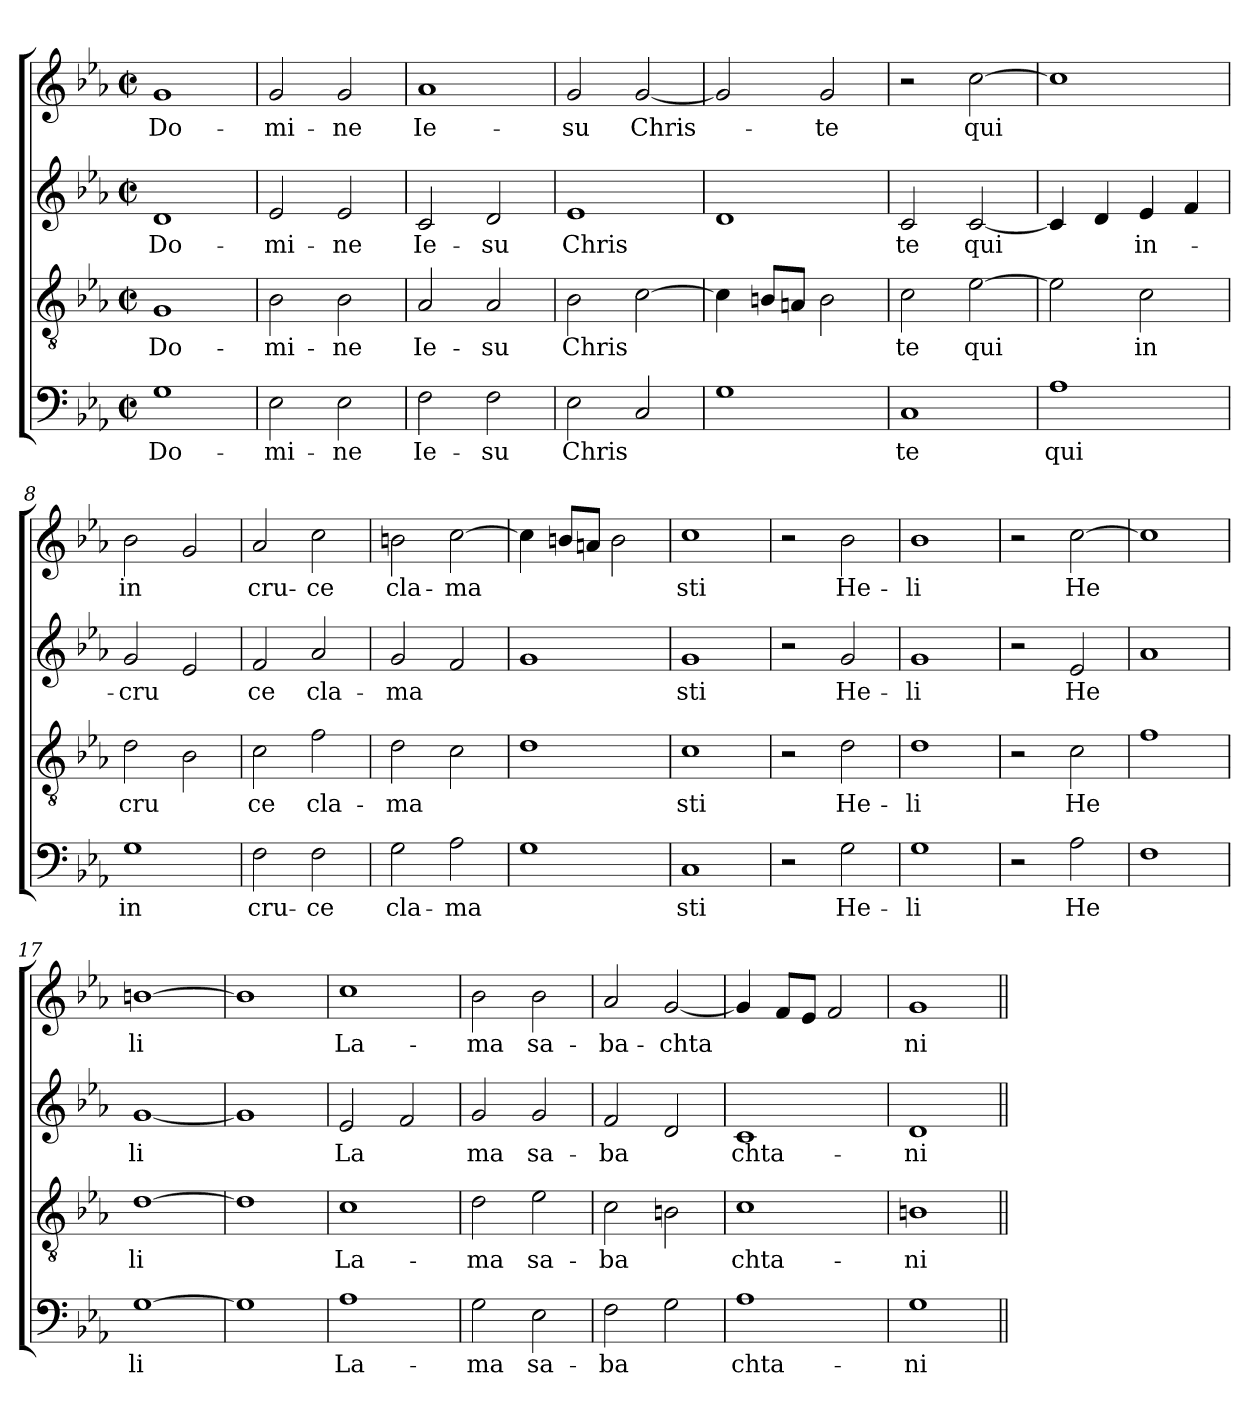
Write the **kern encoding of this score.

**kern	**text	**kern	**text	**kern	**text	**kern	**text
*part4	*part4	*part3	*part3	*part2	*part2	*part1	*part1
*staff4	*staff4	*staff3	*staff3	*staff2	*staff2	*staff1	*staff1
*clefF4	*	*clefGv2	*	*clefG2	*	*clefG2	*
*k[b-e-a-]	*	*k[b-e-a-]	*	*k[b-e-a-]	*	*k[b-e-a-]	*
*E-:	*	*E-:	*	*E-:	*	*E-:	*
*M2/2	*	*M2/2	*	*M2/2	*	*M2/2	*
*met(c|)	*	*met(c|)	*	*met(c|)	*	*met(c|)	*
=1	=1	=1	=1	=1	=1	=1	=1
!	!LO:LY:b	!	!LO:LY:b	!	!LO:LY:b	!	!LO:LY:b
1G	Do-	1G	Do-	1d	Do-	1g	Do-
=2	=2	=2	=2	=2	=2	=2	=2
!	!LO:LY:b	!	!LO:LY:b	!	!LO:LY:b	!	!LO:LY:b
2E-\	-mi-	2B-\	-mi-	2e-/	-mi-	2g/	-mi-
!	!LO:LY:b	!	!LO:LY:b	!	!LO:LY:b	!	!LO:LY:b
2E-\	-ne	2B-\	-ne	2e-/	-ne	2g/	-ne
=3	=3	=3	=3	=3	=3	=3	=3
!	!LO:LY:b	!	!LO:LY:b	!	!LO:LY:b	!	!LO:LY:b
2F\	Ie-	2A-/	Ie-	2c/	Ie-	1a-	Ie-
!	!LO:LY:b	!	!LO:LY:b	!	!LO:LY:b	!	!
2F\	-su	2A-/	-su	2d/	-su	.	.
=4	=4	=4	=4	=4	=4	=4	=4
!	!LO:LY:b	!	!LO:LY:b	!	!LO:LY:b	!	!LO:LY:b
2E-\	Chris	2B-\	Chris	1e-	Chris	2g/	-su
!	!	!	!	!	!	!	!LO:LY:b
2C/	.	[>2c\	.	.	.	[<2g/	Chris-
=5	=5	=5	=5	=5	=5	=5	=5
1G	.	4c\]	.	1d	.	2g/]	.
.	.	8Bn/L	.	.	.	.	.
.	.	8An/J	.	.	.	.	.
!	!	!	!	!	!	!	!LO:LY:b
.	.	2B\	.	.	.	2g/	-te
=6	=6	=6	=6	=6	=6	=6	=6
!	!LO:LY:b	!	!LO:LY:b	!	!LO:LY:b	!	!
1C	te	2c\	te	2c/	te	2r	.
!	!	!	!LO:LY:b	!	!LO:LY:b	!	!LO:LY:b
.	.	[>2e-\	qui	[<2c/	qui	[>2cc\	qui
=7	=7	=7	=7	=7	=7	=7	=7
!	!LO:LY:b	!	!	!	!	!	!
1A-	qui	2e-\]	.	4c/]	.	1cc]	.
.	.	.	.	4d/	.	.	.
!	!	!	!LO:LY:b	!	!LO:LY:b	!	!
.	.	2c\	in	4e-/	in-	.	.
.	.	.	.	4f/	.	.	.
=8	=8	=8	=8	=8	=8	=8	=8
!	!LO:LY:b	!	!LO:LY:b	!	!LO:LY:b	!	!LO:LY:b
1G	in	2d\	cru	2g/	-cru	2b-\	in
.	.	2B-\	.	2e-/	.	2g/	.
=9	=9	=9	=9	=9	=9	=9	=9
!	!LO:LY:b	!	!LO:LY:b	!	!LO:LY:b	!	!LO:LY:b
2F\	cru-	2c\	ce	2f/	ce	2a-/	cru-
!	!LO:LY:b	!	!LO:LY:b	!	!LO:LY:b	!	!LO:LY:b
2F\	-ce	2f\	cla-	2a-/	cla-	2cc\	-ce
=10	=10	=10	=10	=10	=10	=10	=10
!	!LO:LY:b	!	!LO:LY:b	!	!LO:LY:b	!	!LO:LY:b
2G\	cla-	2d\	-ma	2g/	-ma	2bn\	cla-
!	!LO:LY:b	!	!	!	!	!	!LO:LY:b
2A-\	-ma	2c\	.	2f/	.	[>2cc\	-ma
=11	=11	=11	=11	=11	=11	=11	=11
1G	.	1d	.	1g	.	4cc\]	.
.	.	.	.	.	.	8bn/L	.
.	.	.	.	.	.	8an/J	.
.	.	.	.	.	.	2b\	.
=12	=12	=12	=12	=12	=12	=12	=12
!	!LO:LY:b	!	!LO:LY:b	!	!LO:LY:b	!	!LO:LY:b
1C	sti	1c	sti	1g	sti	1cc	sti
!!LO:LB:g=z
=13	=13	=13	=13	=13	=13	=13	=13
2r	.	2r	.	2r	.	2r	.
!	!LO:LY:b	!	!LO:LY:b	!	!LO:LY:b	!	!LO:LY:b
2G\	He-	2d\	He-	2g/	He-	2b-\	He-
=14	=14	=14	=14	=14	=14	=14	=14
!	!LO:LY:b	!	!LO:LY:b	!	!LO:LY:b	!	!LO:LY:b
1G	-li	1d	-li	1g	-li	1b-	-li
=15	=15	=15	=15	=15	=15	=15	=15
2r	.	2r	.	2r	.	2r	.
!	!LO:LY:b	!	!LO:LY:b	!	!LO:LY:b	!	!LO:LY:b
2A-\	He	2c\	He	2e-/	He	[>2cc\	He
=16	=16	=16	=16	=16	=16	=16	=16
1F	.	1f	.	1a-	.	1cc]	.
=17	=17	=17	=17	=17	=17	=17	=17
!	!LO:LY:b:rj	!	!LO:LY:b:rj	!	!LO:LY:b:rj	!	!LO:LY:b:rj
[>1G	li	[>1d	li	[<1g	li	[>1bn	li
=18	=18	=18	=18	=18	=18	=18	=18
1G]	.	1d]	.	1g]	.	1b]	.
=19	=19	=19	=19	=19	=19	=19	=19
!	!LO:LY:b	!	!LO:LY:b	!	!LO:LY:b	!	!LO:LY:b
1A-	La-	1c	La-	2e-/	La	1cc	La-
.	.	.	.	2f/	.	.	.
=20	=20	=20	=20	=20	=20	=20	=20
!	!LO:LY:b	!	!LO:LY:b	!	!LO:LY:b	!	!LO:LY:b
2G\	-ma	2d\	-ma	2g/	ma	2b-\	-ma
!	!LO:LY:b	!	!LO:LY:b	!	!LO:LY:b	!	!LO:LY:b
2E-\	sa-	2e-\	sa-	2g/	sa-	2b-\	sa-
=21	=21	=21	=21	=21	=21	=21	=21
!	!LO:LY:b	!	!LO:LY:b	!	!LO:LY:b	!	!LO:LY:b
2F\	-ba	2c\	-ba	2f/	-ba	2a-/	-ba-
!	!	!	!	!	!	!	!LO:LY:b
2G\	.	2Bn\	.	2d/	.	[<2g/	-chta
=22	=22	=22	=22	=22	=22	=22	=22
!	!LO:LY:b	!	!LO:LY:b	!	!LO:LY:b	!	!
1A-	chta-	1c	chta-	1c	chta-	4g/]	.
.	.	.	.	.	.	8f/L	.
.	.	.	.	.	.	8e-/J	.
.	.	.	.	.	.	2f/	.
=23	=23	=23	=23	=23	=23	=23	=23
!	!LO:LY:b	!	!LO:LY:b	!	!LO:LY:b	!	!LO:LY:b
1G	-ni	1Bn	-ni	1d	-ni	1g	ni
=||	=||	=||	=||	=||	=||	=||	=||
*-	*-	*-	*-	*-	*-	*-	*-
